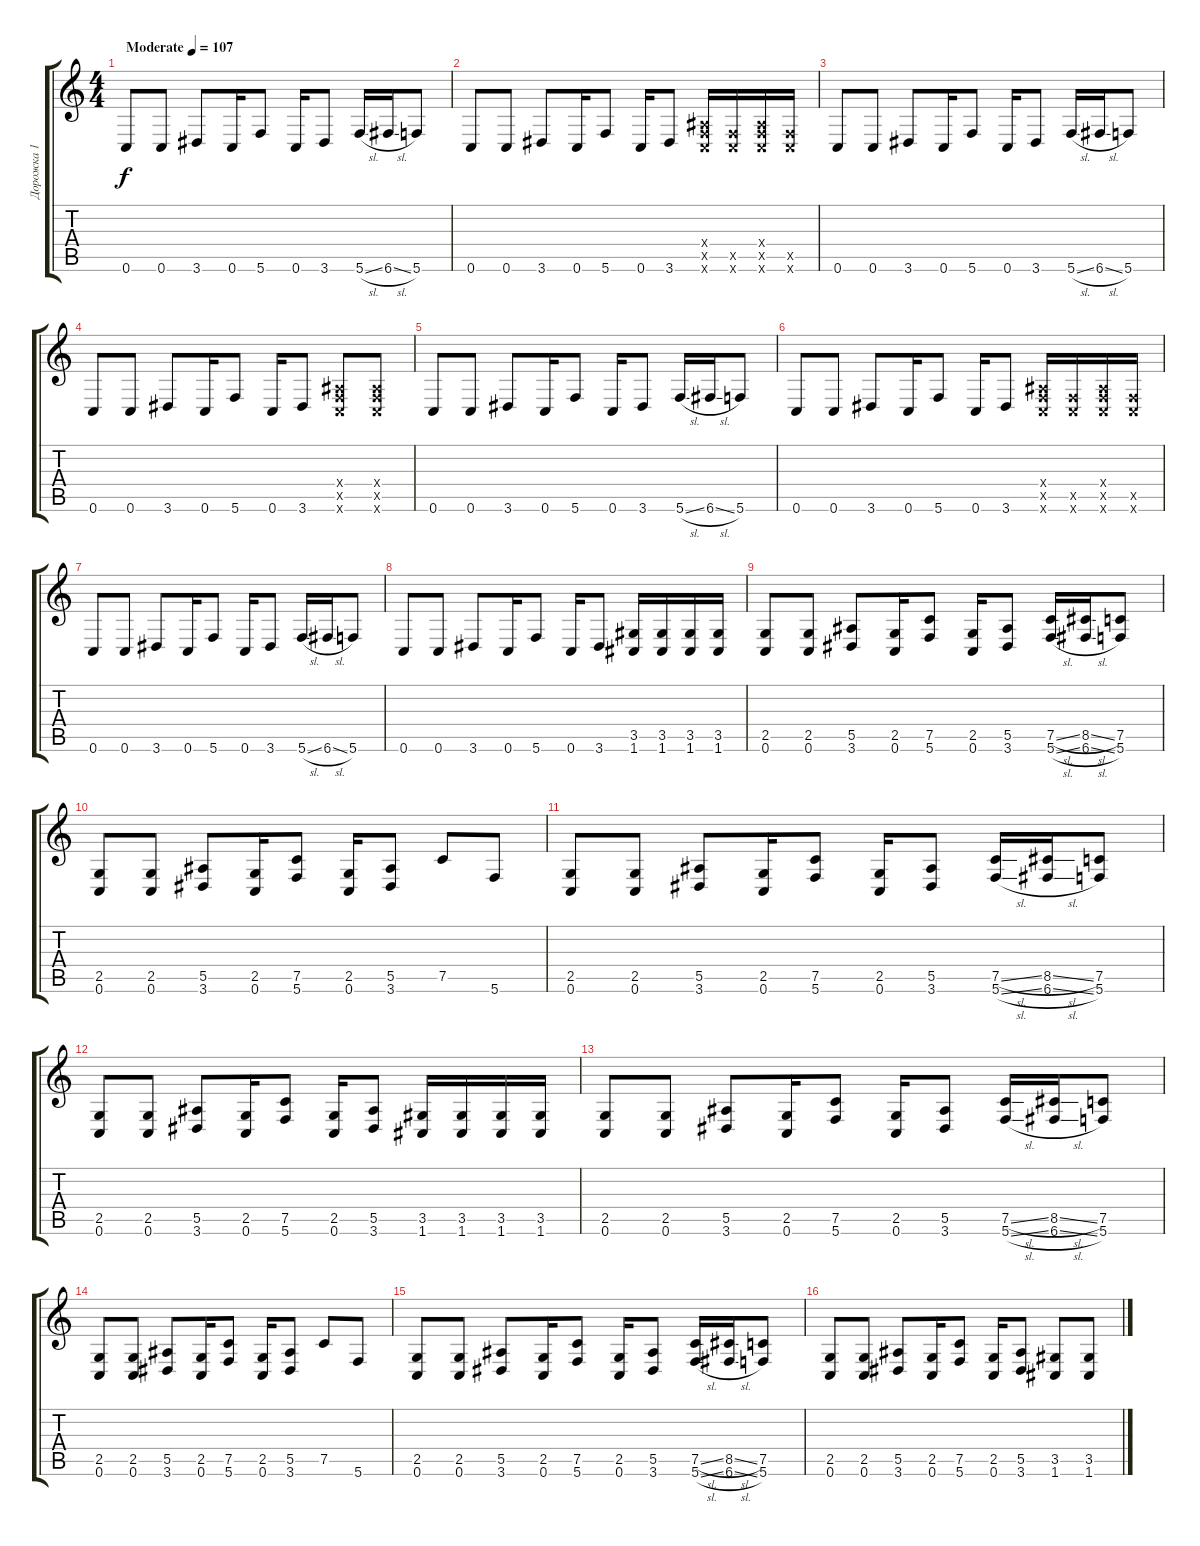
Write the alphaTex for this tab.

\track ("Дорожка 1" "Дорожка 1") {instrument distortionguitar}
\staff {score tabs}
\tuning (C4 G3 Eb3 Bb2 F2 C2) {hide}
\ts (4 4)
\tempo (107 "Moderate")
\clef g2
\ks c
0.6.8{dy f instrument distortionguitar} 0.6.8 3.6.8 0.6.16 5.6.8 0.6.16 3.6.8 5.6{sl}.16 6.6{sl}.16 5.6.8 |
0.6.8 0.6.8 3.6.8 0.6.16 5.6.8 0.6.16 3.6.8 (0.4{x} 0.5{x} 0.6{x}).16 (0.5{x} 0.6{x}).16 (0.4{x} 0.5{x} 0.6{x}).16 (0.5{x} 0.6{x}).16 |
0.6.8 0.6.8 3.6.8 0.6.16 5.6.8 0.6.16 3.6.8 5.6{sl}.16 6.6{sl}.16 5.6.8 |
0.6.8 0.6.8 3.6.8 0.6.16 5.6.8 0.6.16 3.6.8 (0.4{x} 0.5{x} 0.6{x}).8 (0.4{x} 0.5{x} 0.6{x}).8 |
0.6.8 0.6.8 3.6.8 0.6.16 5.6.8 0.6.16 3.6.8 5.6{sl}.16 6.6{sl}.16 5.6.8 |
0.6.8 0.6.8 3.6.8 0.6.16 5.6.8 0.6.16 3.6.8 (0.4{x} 0.5{x} 0.6{x}).16 (0.5{x} 0.6{x}).16 (0.4{x} 0.5{x} 0.6{x}).16 (0.5{x} 0.6{x}).16 |
0.6.8 0.6.8 3.6.8 0.6.16 5.6.8 0.6.16 3.6.8 5.6{sl}.16 6.6{sl}.16 5.6.8 |
0.6.8 0.6.8 3.6.8 0.6.16 5.6.8 0.6.16 3.6.8 (3.5 1.6).16 (3.5 1.6).16 (3.5 1.6).16 (3.5 1.6).16 |
(2.5 0.6).8 (2.5 0.6).8 (5.5 3.6).8 (2.5 0.6).16 (7.5 5.6).8 (2.5 0.6).16 (5.5 3.6).8 (7.5{sl} 5.6{sl}).16 (8.5{sl} 6.6{sl}).16 (7.5 5.6).8 |
(2.5 0.6).8 (2.5 0.6).8 (5.5 3.6).8 (2.5 0.6).16 (7.5 5.6).8 (2.5 0.6).16 (5.5 3.6).8 7.5.8 5.6.8 |
(2.5 0.6).8 (2.5 0.6).8 (5.5 3.6).8 (2.5 0.6).16 (7.5 5.6).8 (2.5 0.6).16 (5.5 3.6).8 (7.5{sl} 5.6{sl}).16 (8.5{sl} 6.6{sl}).16 (7.5 5.6).8 |
(2.5 0.6).8 (2.5 0.6).8 (5.5 3.6).8 (2.5 0.6).16 (7.5 5.6).8 (2.5 0.6).16 (5.5 3.6).8 (3.5 1.6).16 (3.5 1.6).16 (3.5 1.6).16 (3.5 1.6).16 |
(2.5 0.6).8 (2.5 0.6).8 (5.5 3.6).8 (2.5 0.6).16 (7.5 5.6).8 (2.5 0.6).16 (5.5 3.6).8 (7.5{sl} 5.6{sl}).16 (8.5{sl} 6.6{sl}).16 (7.5 5.6).8 |
(2.5 0.6).8 (2.5 0.6).8 (5.5 3.6).8 (2.5 0.6).16 (7.5 5.6).8 (2.5 0.6).16 (5.5 3.6).8 7.5.8 5.6.8 |
(2.5 0.6).8 (2.5 0.6).8 (5.5 3.6).8 (2.5 0.6).16 (7.5 5.6).8 (2.5 0.6).16 (5.5 3.6).8 (7.5{sl} 5.6{sl}).16 (8.5{sl} 6.6{sl}).16 (7.5 5.6).8 |
(2.5 0.6).8 (2.5 0.6).8 (5.5 3.6).8 (2.5 0.6).16 (7.5 5.6).8 (2.5 0.6).16 (5.5 3.6).8 (3.5 1.6).8 (3.5 1.6).8
